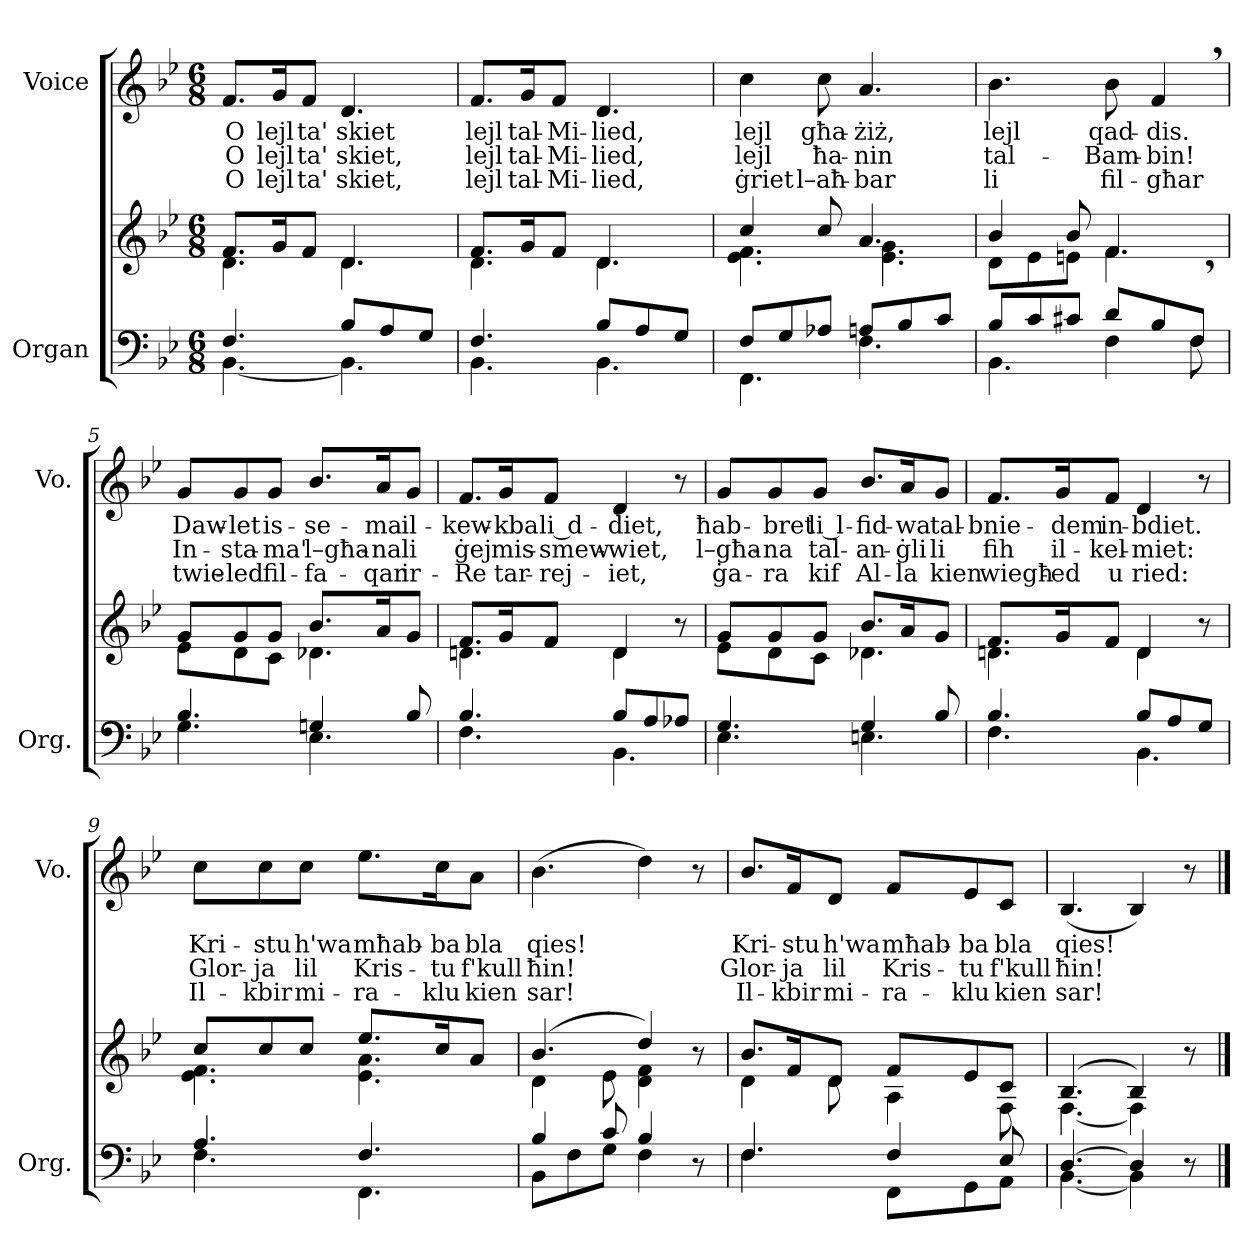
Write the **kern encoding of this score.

**kern	**kern	**kern	**text	**text	**text
*part2	*part2	*part1	*part1	*part1	*part1
*staff3	*staff2	*staff1	*staff1	*staff1	*staff1
*I"Organ	*	*I"Voice	*	*	*
*I'Org.	*	*I'Vo.	*	*	*
*clefF4	*clefG2	*clefG2	*	*	*
*k[b-e-]	*k[b-e-]	*k[b-e-]	*	*	*
*M6/8	*M6/8	*M6/8	*	*	*
=1	=1	=1	=1	=1	=1
*^	*^	*	*	*	*
4.F/	[4.BB-\	8.f/L	4.d\	8.f/L	O	O	O
.	.	16g/K	.	16g/K	lejl	lejl	lejl
.	.	8f/J	.	8f/J	ta'	ta'	ta'
8B-/L	4.BB-\]	4.d/	4.d\	4.d/	skiet	skiet,	skiet,
8A/	.	.	.	.	.	.	.
8G/J	.	.	.	.	.	.	.
=2	=2	=2	=2	=2	=2	=2	=2
4.F/	4.BB-\	8.f/L	4.d\	8.f/L	lejl	lejl	lejl
.	.	16g/K	.	16g/K	tal-	tal-	tal-
.	.	8f/J	.	8f/J	-Mi-	-Mi-	-Mi-
8B-/L	4.BB-\	4.d/	4.d\	4.d/	-lied,	-lied,	-lied,
8A/	.	.	.	.	.	.	.
8G/J	.	.	.	.	.	.	.
=3	=3	=3	=3	=3	=3	=3	=3
8F/L	4.FF\	4cc/	4.e-\ 4.f\	4cc\	lejl	lejl	ġriet
8G/	.	.	.	.	.	.	.
8A-X/J	.	8cc/	.	8cc\	għa-	ħa-	l–aħ-
8An/L	4.F\	4.a/	4.e-\ 4.g\	4.a/	-żiż,	-nin	-bar
8B-/	.	.	.	.	.	.	.
8c/J	.	.	.	.	.	.	.
!!LO:LB:g=z
=4	=4	=4	=4	=4	=4	=4	=4
8B-/L	4.BB-\	4b-/	8d\L	4.b-\	lejl	tal-	li
8c/	.	.	8e-\	.	.	.	.
8c#X/J	.	8b-/	8en\J	.	.	.	.
8d/L	4F\	4.f/	4.f,<\	8b-\	qad-	-Bam-	fil-
8B-/	.	.	.	4f,/	-dis.	-bin!	-għar
8F/J	8F\	.	.	.	.	.	.
=5	=5	=5	=5	=5	=5	=5	=5
4.B-/	4.G\	8g/L	8e-\L	8g/L	Daw-	In-	twie-
.	.	8g/	8d\	8g/	-let	-sta-	-led
.	.	8g/J	8c\J	8g/J	is-	-ma'	fil-
4Gn/	4.E-\	8.b-/L	4.d-X\	8.b-/L	-se-	l–għa-	-fa-
.	.	16a/K	.	16a/K	-ma	-na	-qar
8B-/	.	8g/J	.	8g/J	il-	li	ir-
=6	=6	=6	=6	=6	=6	=6	=6
4.B-/	4.F\	8.f/L	4.dn\	8.f/L	-kew-	ġej	-Re
.	.	16g/K	.	16g/K	-kba	mis-	tar-
.	.	8f/J	.	8f/J	li d-	-smew-	-rej-
8B-/L	4.BB-\	4d/	4d\	4d/	-diet,	-wiet,	-iet,
8A/	.	.	.	.	.	.	.
8A-X/J	.	8r	8ryy	8r	.	.	.
!!LO:LB:g=z
=7	=7	=7	=7	=7	=7	=7	=7
4.G/	4.E-\	8g/L	8e-\L	8g/L	ħab-	l–għa-	ġa-
.	.	8g/	8d\	8g/	-bret	-na	-ra
.	.	8g/J	8c\J	8g/J	li l-	tal-	kif
4G/	4.En\	8.b-/L	4.d-X\	8.b-/L	-fid-	-an-	Al-
.	.	16a/K	.	16a/K	-wa	-ġli	-la
8B-/	.	8g/J	.	8g/J	tal-	li	kien
=8	=8	=8	=8	=8	=8	=8	=8
4.B-/	4.F\	8.f/L	4.dn\	8.f/L	-bnie-	fih	wiegħ-
.	.	16g/K	.	16g/K	-dem	il-	-ed
.	.	8f/J	.	8f/J	in-	-kel-	u
8B-/L	4.BB-\	4d/	4d\	4d/	-bdiet.	-miet:	ried:
8A/	.	.	.	.	.	.	.
8G/J	.	8r	8ryy	8r	.	.	.
=9	=9	=9	=9	=9	=9	=9	=9
4.A/	4.F\	8cc/L	4.e-\ 4.f\	8cc\L	Kri-	Glor-	Il-
.	.	8cc/	.	8cc\	-stu	-ja	-kbir
.	.	8cc/J	.	8cc\J	h'wa	lil	mi-
4.F/	4.FF\	8.ee-/L	4.e-\ 4.a\	8.ee-\L	mħab-	Kris-	-ra-
.	.	16cc/K	.	16cc\K	-ba	-tu	-klu
.	.	8a/J	.	8a\J	bla	f'kull	kien
!!LO:LB:g=z
=10	=10	=10	=10	=10	=10	=10	=10
4B-/	8BB-\L	(4.b-/	4d\	(4.b-\	qies!	ħin!	sar!
.	8F\	.	.	.	.	.	.
8c/	8G\J	.	8e-\	.	.	.	.
4B-/	4F\	4dd/)	4d\ 4f\	4dd\)	.	.	.
8r	8ryy	8r	8ryy	8r	.	.	.
=11	=11	=11	=11	=11	=11	=11	=11
4.F/	4.F\	8.b-/L	4d\	8.b-/L	Kri-	Glor-	Il-
.	.	16f/K	.	16f/K	-stu	-ja	-kbir
.	.	8d/J	8d\	8d/J	h'wa	lil	mi-
4F/	8FF\L	8f/L	4A\	8f/L	mħab-	Kris-	-ra-
.	8GG\	8e-/	.	8e-/	-ba	-tu	-klu
8E-/	8AA\J	8c/J	8F\	8c/J	bla	f'kull	kien
=12	=12	=12	=12	=12	=12	=12	=12
[4.D/	[4.BB-\	(4.B-/	[4.F\	(4.B-/	qies!	ħin!	sar!
4D/]	4BB-\]	4B-/)	4F\]	4B-/)	.	.	.
8r	8ryy	8r	8ryy	8r	.	.	.
*v	*v	*	*	*	*	*	*
*	*v	*v	*	*	*	*
==	==	==	==	==	==
*-	*-	*-	*-	*-	*-
